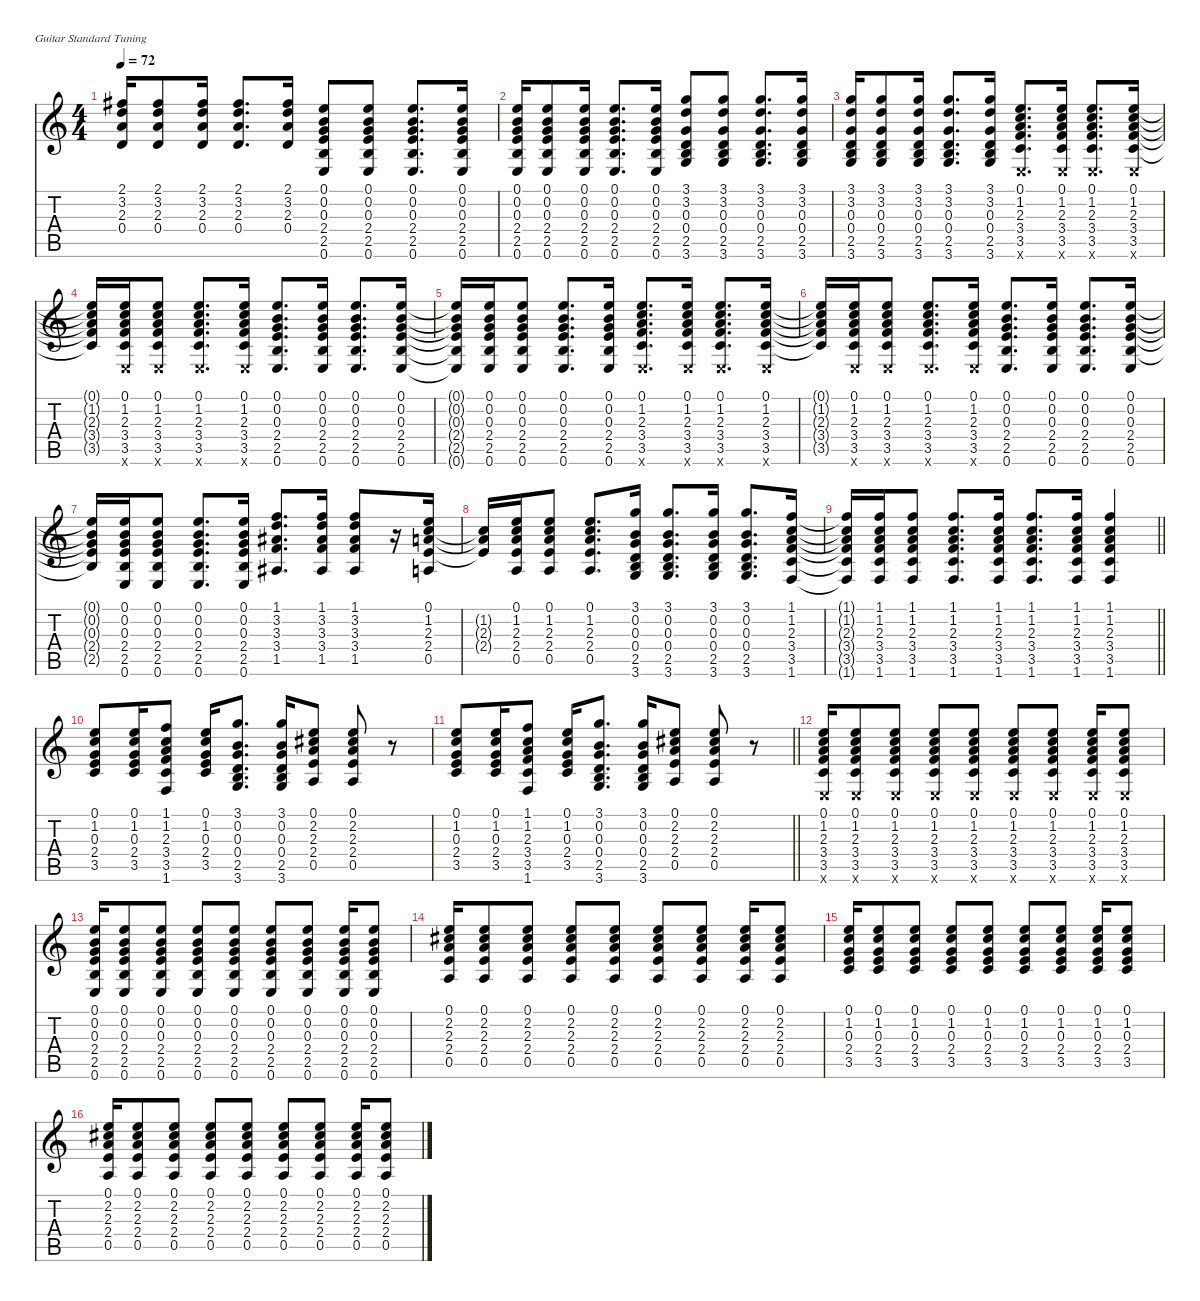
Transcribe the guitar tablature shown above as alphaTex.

\defaultSystemsLayout 4
\hideDynamics
\bracketExtendMode nobrackets
\singleTrackTrackNamePolicy hidden
\multiTrackTrackNamePolicy hidden
\otherSystemsTrackNameOrientation horizontal
\track ("Guitar" "s.guit.") {mute instrument acousticguitarsteel}
\staff {score tabs}
\tuning (E4 B3 G3 D3 A2 E2)
\ts (4 4)
\tempo 72
\clef g2
\ks c
(2.1{acc #} 3.2 2.3 0.4).16{dy f beam Up} (2.1{acc #} 3.2 2.3 0.4).8{beam Up} (2.1{acc #} 3.2 2.3 0.4).16{beam Up} (2.1{acc #} 3.2 2.3 0.4).8{d beam Up} (2.1{acc #} 3.2 2.3 0.4).16{beam Up} (0.1 0.2 0.3 2.4 2.5 0.6).8{beam Up} (0.1 0.2 0.3 2.4 2.5 0.6).8{beam Up} (0.1 0.2 0.3 2.4 2.5 0.6).8{d beam Up} (0.1 0.2 0.3 2.4 2.5 0.6).16{beam Up} |
(0.1 0.2 0.3 2.4 2.5 0.6).16{beam Up} (0.1 0.2 0.3 2.4 2.5 0.6).8{beam Up} (0.1 0.2 0.3 2.4 2.5 0.6).16{beam Up} (0.1 0.2 0.3 2.4 2.5 0.6).8{d beam Up} (0.1 0.2 0.3 2.4 2.5 0.6).16{beam Up} (3.1 3.2 0.3 0.4 2.5 3.6).8{beam Up} (3.1 3.2 0.3 0.4 2.5 3.6).8{beam Up} (3.1 3.2 0.3 0.4 2.5 3.6).8{d beam Up} (3.1 3.2 0.3 0.4 2.5 3.6).16{beam Up} |
(3.1 3.2 0.3 0.4 2.5 3.6).16{beam Up} (3.1 3.2 0.3 0.4 2.5 3.6).8{beam Up} (3.1 3.2 0.3 0.4 2.5 3.6).16{beam Up} (3.1 3.2 0.3 0.4 2.5 3.6).8{d beam Up} (3.1 3.2 0.3 0.4 2.5 3.6).16{beam Up} (0.1 1.2 2.3 3.4 3.5 0.6{x}).8{d beam Up} (0.1 1.2 2.3 3.4 3.5 0.6{x}).16{beam Up} (0.1 1.2 2.3 3.4 3.5 0.6{x}).8{d beam Up} (0.1 1.2 2.3 3.4 3.5 0.6{x}).16{beam Up} |
(0.1{t} 1.2{t} 2.3{t} 3.4{t} 3.5{t}).16{beam Up} (0.1 1.2 2.3 3.4 3.5 0.6{x}).16{beam Up} (0.1 1.2 2.3 3.4 3.5 0.6{x}).8{beam Up} (0.1 1.2 2.3 3.4 3.5 0.6{x}).8{d beam Up} (0.1 1.2 2.3 3.4 3.5 0.6{x}).16{beam Up} (0.1 0.2 0.3 2.4 2.5 0.6).8{d beam Up} (0.1 0.2 0.3 2.4 2.5 0.6).16{beam Up} (0.1 0.2 0.3 2.4 2.5 0.6).8{d beam Up} (0.1 0.2 0.3 2.4 2.5 0.6).16{beam Up} |
(0.1{t} 0.2{t} 0.3{t} 2.4{t} 2.5{t} 0.6{t}).16{beam Up} (0.1 0.2 0.3 2.4 2.5 0.6).16{beam Up} (0.1 0.2 0.3 2.4 2.5 0.6).8{beam Up} (0.1 0.2 0.3 2.4 2.5 0.6).8{d beam Up} (0.1 0.2 0.3 2.4 2.5 0.6).16{beam Up} (0.1 1.2 2.3 3.4 3.5 0.6{x}).8{d beam Up} (0.1 1.2 2.3 3.4 3.5 0.6{x}).16{beam Up} (0.1 1.2 2.3 3.4 3.5 0.6{x}).8{d beam Up} (0.1 1.2 2.3 3.4 3.5 0.6{x}).16{beam Up} |
(0.1{t} 1.2{t} 2.3{t} 3.4{t} 3.5{t}).16{beam Up} (0.1 1.2 2.3 3.4 3.5 0.6{x}).16{beam Up} (0.1 1.2 2.3 3.4 3.5 0.6{x}).8{beam Up} (0.1 1.2 2.3 3.4 3.5 0.6{x}).8{d beam Up} (0.1 1.2 2.3 3.4 3.5 0.6{x}).16{beam Up} (0.1 0.2 0.3 2.4 2.5 0.6).8{d beam Up} (0.1 0.2 0.3 2.4 2.5 0.6).16{beam Up} (0.1 0.2 0.3 2.4 2.5 0.6).8{d beam Up} (0.1 0.2 0.3 2.4 2.5 0.6).16{beam Up} |
(0.1{t} 0.2{t} 0.3{t} 2.4{t} 2.5{t}).16{beam Up} (0.1 0.2 0.3 2.4 2.5 0.6).16{beam Up} (0.1 0.2 0.3 2.4 2.5 0.6).8{beam Up} (0.1 0.2 0.3 2.4 2.5 0.6).8{d beam Up} (0.1 0.2 0.3 2.4 2.5 0.6).16{beam Up} (1.1 3.2 3.3{acc #} 3.4 1.5{acc #}).8{d beam Up} (1.1 3.2 3.3{acc #} 3.4 1.5{acc #}).16{beam Up} (1.1 3.2 3.3{acc #} 3.4 1.5{acc #}).8{beam Up} r.16{beam Up} (0.1 1.2 2.3 2.4 0.5).16{beam Up} |
(1.2{t} 2.3{t} 2.4{t}).16{beam Up} (0.1 1.2 2.3 2.4 0.5).16{beam Up} (0.1 1.2 2.3 2.4 0.5).8{beam Up} (0.1 1.2 2.3 2.4 0.5).8{d beam Up} (3.1 0.2 0.3 0.4 2.5 3.6).16{beam Up} (3.1 0.2 0.3 0.4 2.5 3.6).8{d beam Up} (3.1 0.2 0.3 0.4 2.5 3.6).16{beam Up} (3.1 0.2 0.3 0.4 2.5 3.6).8{d beam Up} (1.1 1.2 2.3 3.4 3.5 1.6).16{beam Up} |
\barLineRight lightlight
(1.1{t} 1.2{t} 2.3{t} 3.4{t} 3.5{t} 1.6{t}).16{beam Up} (1.1 1.2 2.3 3.4 3.5 1.6).16{beam Up} (1.1 1.2 2.3 3.4 3.5 1.6).8{beam Up} (1.1 1.2 2.3 3.4 3.5 1.6).8{d beam Up} (1.1 1.2 2.3 3.4 3.5 1.6).16{beam Up} (1.1 1.2 2.3 3.4 3.5 1.6).8{d beam Up} (1.1 1.2 2.3 3.4 3.5 1.6).16{beam Up} (1.1 1.2 2.3 3.4 3.5 1.6).4{beam Up} |
(0.1 1.2 0.3 2.4 3.5).8{beam Up} (0.1 1.2 0.3 2.4 3.5).16{beam Up} (1.1 1.2 2.3 3.4 3.5 1.6).8{beam Up} (0.1 1.2 0.3 2.4 3.5).16{beam Up} (3.1 0.2 0.3 0.4 2.5 3.6).8{d beam Up} (3.1 0.2 0.3 0.4 2.5 3.6).16{beam Up} (0.1 2.2{acc #} 2.3 2.4 0.5).8{beam Up} (0.1 2.2{acc #} 2.3 2.4 0.5).8{beam Up} r.8{beam Up} |
\barLineRight lightlight
(0.1 1.2 0.3 2.4 3.5).8{beam Up} (0.1 1.2 0.3 2.4 3.5).16{beam Up} (1.1 1.2 2.3 3.4 3.5 1.6).8{beam Up} (0.1 1.2 0.3 2.4 3.5).16{beam Up} (3.1 0.2 0.3 0.4 2.5 3.6).8{d beam Up} (3.1 0.2 0.3 0.4 2.5 3.6).16{beam Up} (0.1 2.2{acc #} 2.3 2.4 0.5).8{beam Up} (0.1 2.2{acc #} 2.3 2.4 0.5).8{beam Up} r.8{beam Up} |
(0.1 1.2 2.3 3.4 3.5 0.6{x}).16{beam Up} (0.1 1.2 2.3 3.4 3.5 0.6{x}).8{beam Up} (0.1 1.2 2.3 3.4 3.5 0.6{x}).8{beam Up} (0.1 1.2 2.3 3.4 3.5 0.6{x}).8{beam Up} (0.1 1.2 2.3 3.4 3.5 0.6{x}).8{beam Up} (0.1 1.2 2.3 3.4 3.5 0.6{x}).8{beam Up} (0.1 1.2 2.3 3.4 3.5 0.6{x}).8{beam Up} (0.1 1.2 2.3 3.4 3.5 0.6{x}).16{beam Up} (0.1 1.2 2.3 3.4 3.5 0.6{x}).8{beam Up} |
(0.1 0.2 0.3 2.4 2.5 0.6).16{beam Up} (0.1 0.2 0.3 2.4 2.5 0.6).8{beam Up} (0.1 0.2 0.3 2.4 2.5 0.6).8{beam Up} (0.1 0.2 0.3 2.4 2.5 0.6).8{beam Up} (0.1 0.2 0.3 2.4 2.5 0.6).8{beam Up} (0.1 0.2 0.3 2.4 2.5 0.6).8{beam Up} (0.1 0.2 0.3 2.4 2.5 0.6).8{beam Up} (0.1 0.2 0.3 2.4 2.5 0.6).16{beam Up} (0.1 0.2 0.3 2.4 2.5 0.6).8{beam Up} |
(0.1 2.2{acc #} 2.3 2.4 0.5).16{beam Up} (0.1 2.2{acc #} 2.3 2.4 0.5).8{beam Up} (0.1 2.2{acc #} 2.3 2.4 0.5).8{beam Up} (0.1 2.2{acc #} 2.3 2.4 0.5).8{beam Up} (0.1 2.2{acc #} 2.3 2.4 0.5).8{beam Up} (0.1 2.2{acc #} 2.3 2.4 0.5).8{beam Up} (0.1 2.2{acc #} 2.3 2.4 0.5).8{beam Up} (0.1 2.2{acc #} 2.3 2.4 0.5).16{beam Up} (0.1 2.2{acc #} 2.3 2.4 0.5).8{beam Up} |
(0.1 1.2 0.3 2.4 3.5).16{beam Up} (0.1 1.2 0.3 2.4 3.5).8{beam Up} (0.1 1.2 0.3 2.4 3.5).8{beam Up} (0.1 1.2 0.3 2.4 3.5).8{beam Up} (0.1 1.2 0.3 2.4 3.5).8{beam Up} (0.1 1.2 0.3 2.4 3.5).8{beam Up} (0.1 1.2 0.3 2.4 3.5).8{beam Up} (0.1 1.2 0.3 2.4 3.5).16{beam Up} (0.1 1.2 0.3 2.4 3.5).8{beam Up} |
(0.1 2.2{acc #} 2.3 2.4 0.5).16{beam Up} (0.1 2.2{acc #} 2.3 2.4 0.5).8{beam Up} (0.1 2.2{acc #} 2.3 2.4 0.5).8{beam Up} (0.1 2.2{acc #} 2.3 2.4 0.5).8{beam Up} (0.1 2.2{acc #} 2.3 2.4 0.5).8{beam Up} (0.1 2.2{acc #} 2.3 2.4 0.5).8{beam Up} (0.1 2.2{acc #} 2.3 2.4 0.5).8{beam Up} (0.1 2.2{acc #} 2.3 2.4 0.5).16{beam Up} (0.1 2.2{acc #} 2.3 2.4 0.5).8{beam Up}
